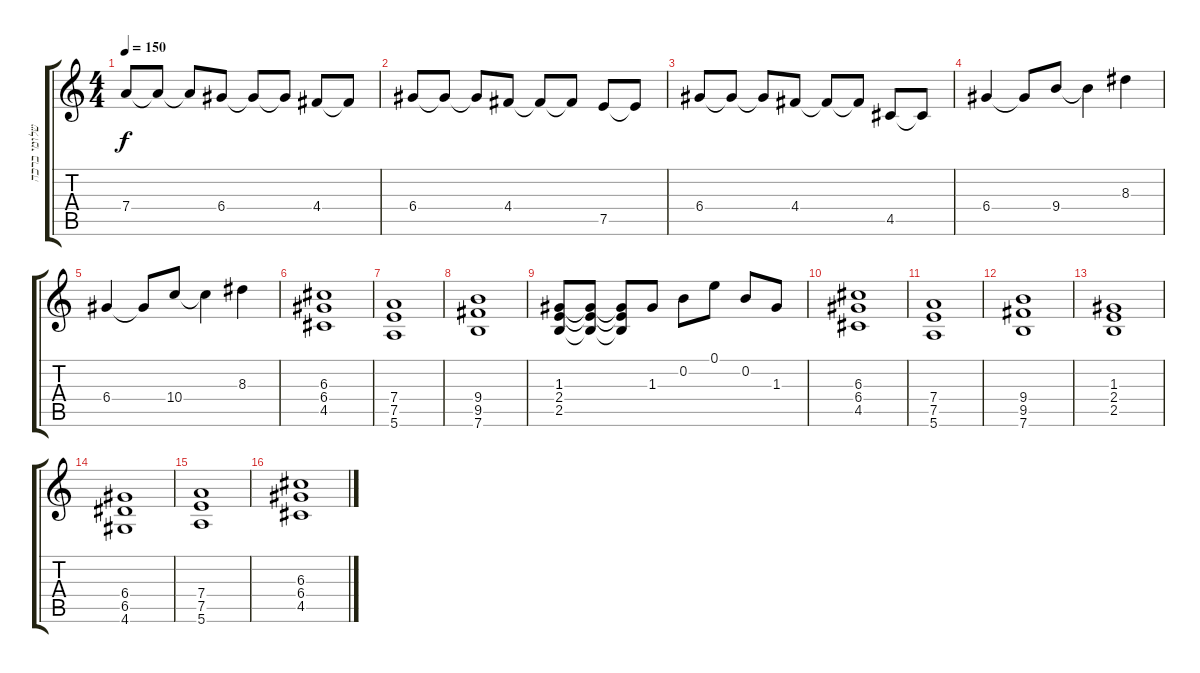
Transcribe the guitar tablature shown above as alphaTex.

\track ("שלומי ברכה" "שלומי ברכה") {instrument distortionguitar}
\staff {score tabs}
\tuning (E4 B3 G3 D3 A2 E2) {hide}
\ts (4 4)
\tempo 150
\clef g2
\ks c
7.4.8{dy f} 7.4{t}.8 7.4{t}.8 6.4.8 6.4{t}.8 6.4{t}.8 4.4.8 4.4{t}.8 |
6.4.8 6.4{t}.8 6.4{t}.8 4.4.8 4.4{t}.8 4.4{t}.8 7.5.8 7.5{t}.8 |
6.4.8 6.4{t}.8 6.4{t}.8 4.4.8 4.4{t}.8 4.4{t}.8 4.5.8 4.5{t}.8 |
6.4.4 6.4{t}.8 9.4.8 9.4{t}.4 8.3.4 |
6.4.4 6.4{t}.8 10.4.8 10.4{t}.4 8.3.4 |
(6.3 6.4 4.5).1 |
(7.4 7.5 5.6).1 |
(9.4 9.5 7.6).1 |
(1.3 2.4 2.5).8 (1.3{t} 2.4{t} 2.5{t}).8 (1.3{t} 2.4{t} 2.5{t}).8 1.3.8 0.2.8 0.1.8 0.2.8 1.3.8 |
(6.3 6.4 4.5).1 |
(7.4 7.5 5.6).1 |
(9.4 9.5 7.6).1 |
(1.3 2.4 2.5).1 |
(6.4 6.5 4.6).1 |
(7.4 7.5 5.6).1 |
(6.3 6.4 4.5).1
